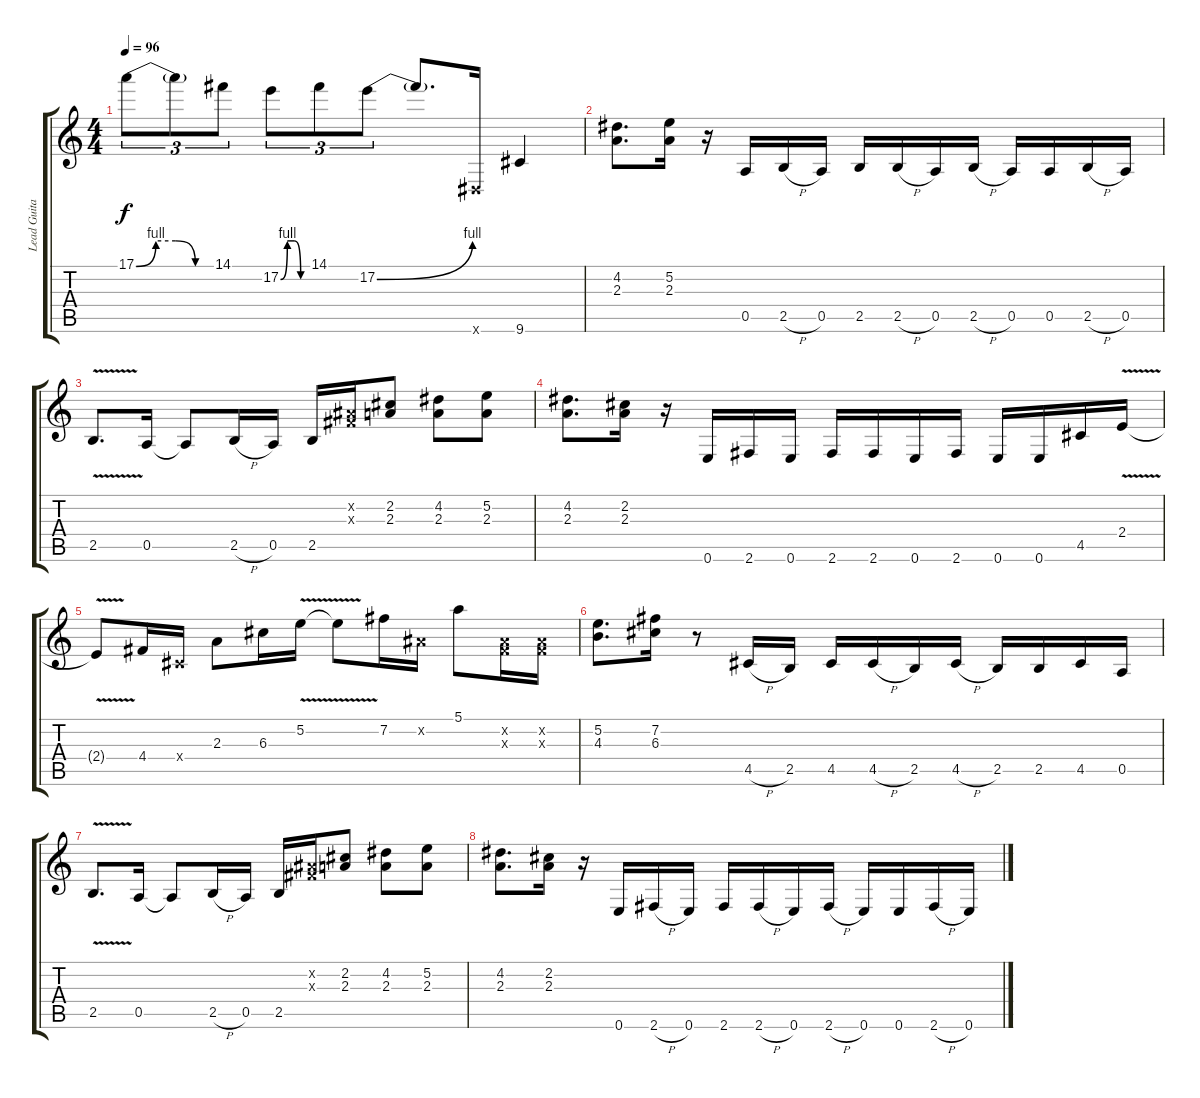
\track ("Lead Guitar" "Lead Guita") {instrument distortionguitar}
\staff {score tabs}
\tuning (E4 B3 G3 D3 A2 E2) {hide}
\ts (4 4)
\tempo 96
\clef g2
\ks c
17.1{be (custom 0 0 15 4 30 4 45 0 60 0)}.8{tu (3 2) dy f} 17.1{t}.8{tu (3 2)} 14.1.8{tu (3 2)} 17.2{be (custom 0 0 15 4 30 4 45 0 60 0)}.8{tu (3 2)} 14.1.8{tu (3 2)} 17.2{be (bend 0 0 60 4)}.8{tu (3 2)} 17.2{t}.8{d} -1.6{x}.16 9.6.4 |
(4.2 2.3).8{d} (5.2 2.3).16 r.16 0.5.16 2.5{h}.16 0.5.16 2.5.16 2.5{h}.16 0.5.16 2.5{h}.16 0.5.16 0.5.16 2.5{h}.16 0.5.16 |
2.5{v}.8{d} 0.5.16 0.5{t}.8 2.5{h}.16 0.5.16 2.5.16 (-1.2{x} -1.3{x}).16 (2.2 2.3).8 (4.2 2.3).8 (5.2 2.3).8 |
(4.2 2.3).8{d} (2.2 2.3).16 r.16 0.6.16 2.6.16 0.6.16 2.6.16 2.6.16 0.6.16 2.6.16 0.6.16 0.6.16 4.5.16 2.4{v}.16 |
2.4{t}.8 4.4.16 -1.4{x}.16 2.3.8 6.3.16 5.2{v}.16 5.2{t}.8 7.2.16 -1.2{x}.16 5.1.8 (-1.2{x} -1.3{x}).16 (-1.2{x} -1.3{x}).16 |
(5.2 4.3).8{d} (7.2 6.3).16 r.8 4.5{h}.16 2.5.16 4.5.16 4.5{h}.16 2.5.16 4.5{h}.16 2.5.16 2.5.16 4.5.16 0.5.16 |
2.5{v}.8{d} 0.5.16 0.5{t}.8 2.5{h}.16 0.5.16 2.5.16 (-1.2{x} -1.3{x}).16 (2.2 2.3).8 (4.2 2.3).8 (5.2 2.3).8 |
(4.2 2.3).8{d} (2.2 2.3).16 r.16 0.6.16 2.6{h}.16 0.6.16 2.6.16 2.6{h}.16 0.6.16 2.6{h}.16 0.6.16 0.6.16 2.6{h}.16 0.6.16
